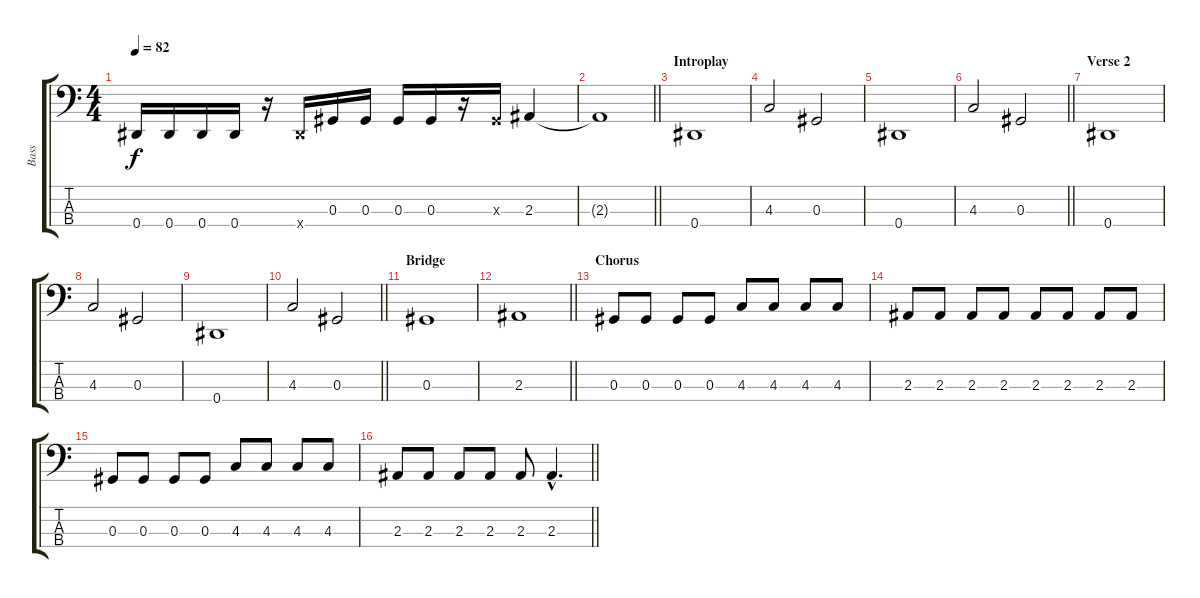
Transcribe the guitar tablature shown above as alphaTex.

\track ("Bass" "Bass") {instrument electricbassfinger}
\staff {score tabs}
\tuning (Gb2 Db2 Ab1 Eb1) {hide}
\ts (4 4)
\tempo 82
\clef f4
\ks c
0.4.16{dy f} 0.4.16 0.4.16 0.4.16 r.16 0.4{x}.16 0.3.16 0.3.16 0.3.16 0.3.16 r.16 0.3{x}.16 2.3.4 |
\barLineRight lightlight
2.3{t}.1 |
\section ("" "Introplay")
0.4.1 |
4.3.2 0.3.2 |
0.4.1 |
\barLineRight lightlight
4.3.2 0.3.2 |
\section ("" "Verse 2")
0.4.1 |
4.3.2 0.3.2 |
0.4.1 |
\barLineRight lightlight
4.3.2 0.3.2 |
\section ("" "Bridge")
0.3.1 |
\barLineRight lightlight
2.3.1 |
\section ("" "Chorus")
0.3.8 0.3.8 0.3.8 0.3.8 4.3.8 4.3.8 4.3.8 4.3.8 |
2.3.8 2.3.8 2.3.8 2.3.8 2.3.8 2.3.8 2.3.8 2.3.8 |
0.3.8 0.3.8 0.3.8 0.3.8 4.3.8 4.3.8 4.3.8 4.3.8 |
\barLineRight lightlight
2.3.8 2.3.8 2.3.8 2.3.8 2.3.8 2.3{hac}.4{d}
